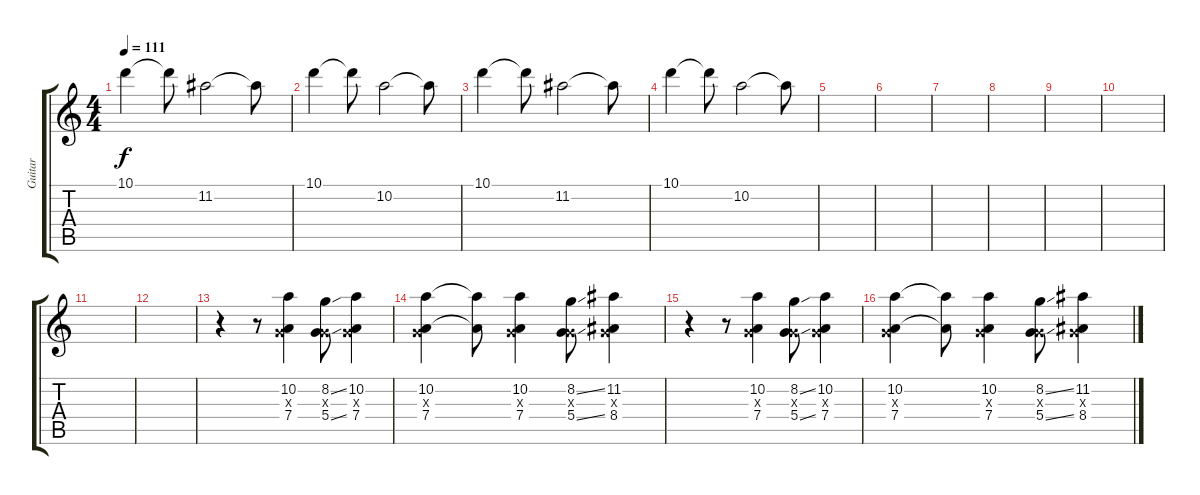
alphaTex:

\track ("Guitar" "Guitar") {instrument electricguitarclean}
\staff {score tabs}
\tuning (E4 B3 G3 D3 A2 D2) {hide}
\ts (4 4)
\tempo 111
\clef g2
\ks c
10.1.4{dy f} 10.1{t}.8 11.2.2 11.2{t}.8 |
10.1.4 10.1{t}.8 10.2.2 10.2{t}.8 |
10.1.4 10.1{t}.8 11.2.2 11.2{t}.8 |
10.1.4 10.1{t}.8 10.2.2 10.2{t}.8 |
|
|
|
|
|
|
|
|
r.4 r.8 (10.2 0.3{x} 7.4).4{volume 8 instrument distortionguitar} (8.2{ss} 0.3{x} 5.4{ss}).8 (10.2 0.3{x} 7.4).4 |
(10.2 0.3{x} 7.4).4 (10.2{t} 7.4{t}).8 (10.2 0.3{x} 7.4).4 (8.2{ss} 0.3{x} 5.4{ss}).8 (11.2 0.3{x} 8.4).4 |
r.4 r.8 (10.2 0.3{x} 7.4).4 (8.2{ss} 0.3{x} 5.4{ss}).8 (10.2 0.3{x} 7.4).4 |
(10.2 0.3{x} 7.4).4 (10.2{t} 7.4{t}).8 (10.2 0.3{x} 7.4).4 (8.2{ss} 0.3{x} 5.4{ss}).8 (11.2 0.3{x} 8.4).4
